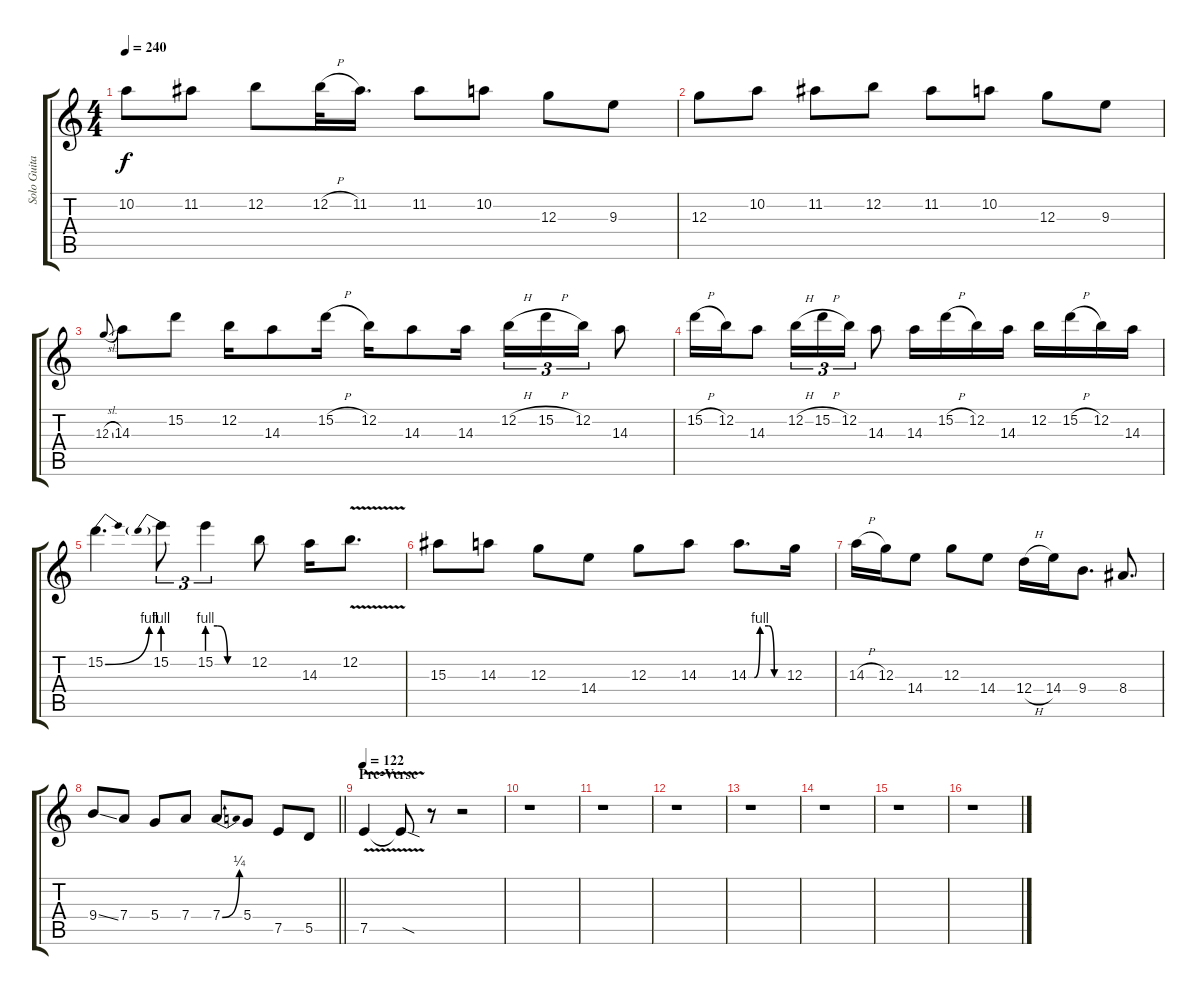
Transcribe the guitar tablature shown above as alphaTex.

\track ("Solo Guitar" "Solo Guita") {instrument overdrivenguitar}
\staff {score tabs}
\tuning (E4 B3 G3 D3 A2 E2) {hide}
\ts (4 4)
\tempo 240
\clef g2
\ks c
10.2.8{dy f} 11.2.8 12.2.8 12.2{h}.32 11.2.16{d} 11.2.8 10.2.8 12.3.8 9.3.8 |
12.3.8 10.2.8 11.2.8 12.2.8 11.2.8 10.2.8 12.3.8 9.3.8 |
12.3{sl}.8{gr onbeat} 14.3.8 15.2.8 12.2.16 14.3.8 15.2{h}.16 12.2.16 14.3.8 14.3.16 12.2{h}.16{tu (3 2)} 15.2{h}.16{tu (3 2)} 12.2.16{tu (3 2)} 14.3.8 |
15.2{h}.16 12.2.16 14.3.8 12.2{h}.16{tu (3 2)} 15.2{h}.16{tu (3 2)} 12.2.16{tu (3 2)} 14.3.8 14.3.16 15.2{h}.16 12.2.16 14.3.16 12.2.16 15.2{h}.16 12.2.16 14.3.16 |
15.2{be (bend 0 0 60 4)}.4{d} 15.2{be (prebend 0 4 60 4)}.8{tu (3 2)} 15.2{be (custom 0 4 15 4 30 0 60 0)}.4{tu (3 2)} 12.2.8 14.3.16 12.2{v}.8{d} |
15.3.8 14.3.8 12.3.8 14.4.8 12.3.8 14.3.8 14.3{be (custom 0 0 10 0 20 4 35 4 45 0 60 0)}.8{d} 12.3.16 |
14.3{h}.16 12.3.16 14.4.8 12.3.8 14.4.8 12.4{h}.16 14.4.16 9.4.8{d} 8.4.8{d} |
\barLineRight lightlight
9.4{ss}.8 7.4.8 5.4.8 7.4.8 7.4{be (bend 0 0 60 1)}.8 5.4.8 7.5.8 5.5.8 |
\section ("" "Pre-Verse")
\tempo 122
7.5{v}.4 7.5{sod t}.8 r.8 r.2 |
r.1 |
r.1 |
r.1 |
r.1 |
r.1 |
r.1 |
r.1
